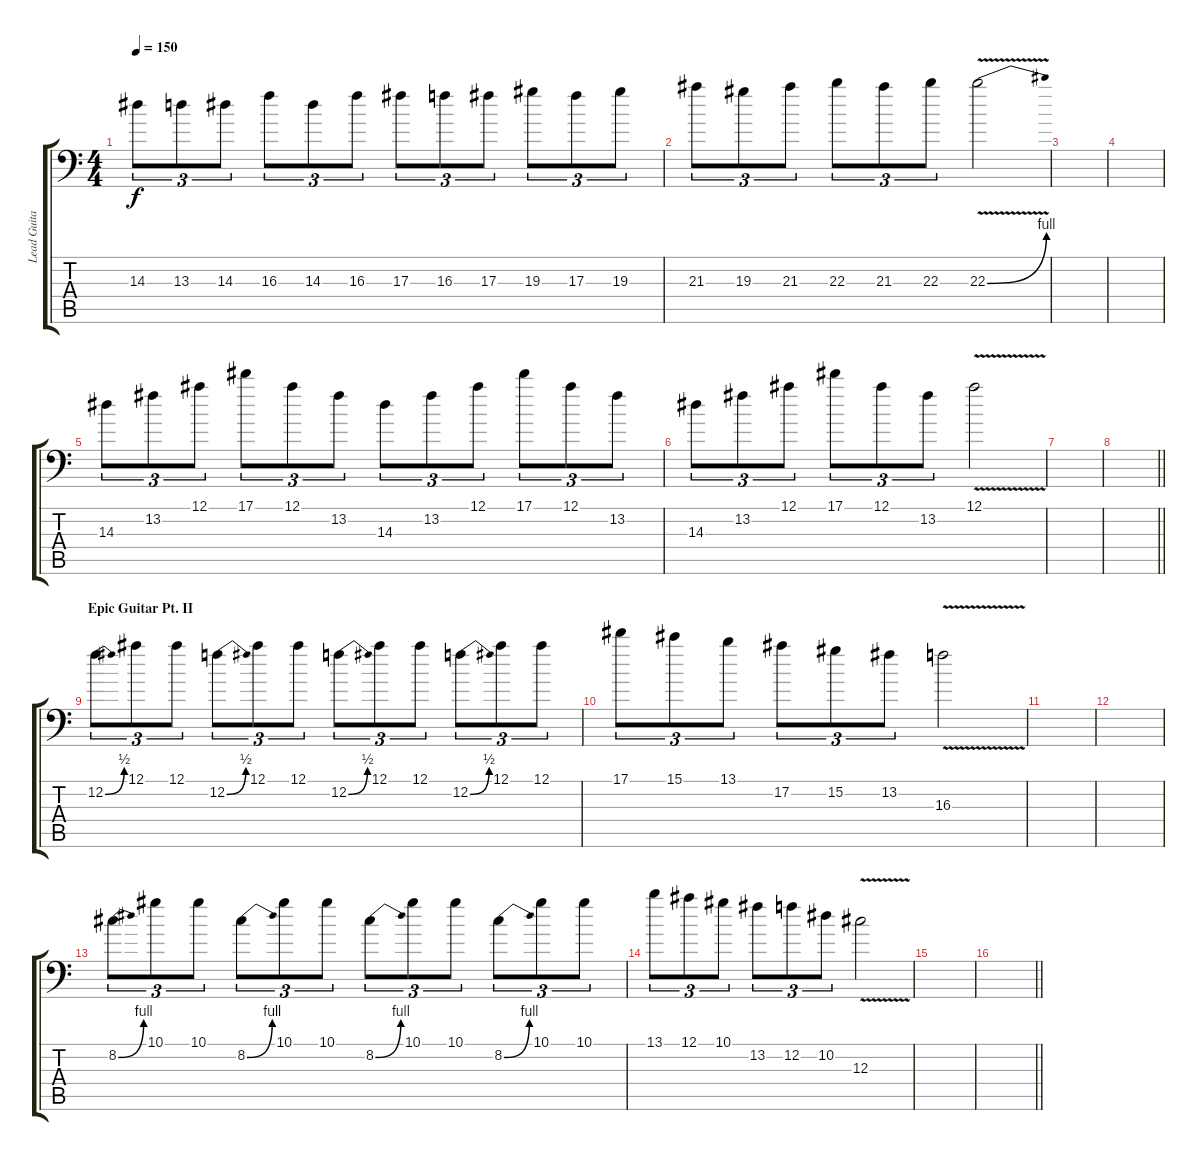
\track ("Lead Guitar II" "Lead Guita") {instrument distortionguitar}
\staff {score tabs}
\tuning (Bb3 F3 Db3 Ab2 Eb2 Bb1) {hide}
\ts (4 4)
\tempo 150
\clef f4
\ks c
14.3.8{tu (3 2) dy f} 13.3.8{tu (3 2)} 14.3.8{tu (3 2)} 16.3.8{tu (3 2)} 14.3.8{tu (3 2)} 16.3.8{tu (3 2)} 17.3.8{tu (3 2)} 16.3.8{tu (3 2)} 17.3.8{tu (3 2)} 19.3.8{tu (3 2)} 17.3.8{tu (3 2)} 19.3.8{tu (3 2)} |
21.3.8{tu (3 2)} 19.3.8{tu (3 2)} 21.3.8{tu (3 2)} 22.3.8{tu (3 2)} 21.3.8{tu (3 2)} 22.3.8{tu (3 2)} 22.3{be (bend 0 0 60 4) v}.2 |
|
|
14.3.8{tu (3 2)} 13.2.8{tu (3 2)} 12.1.8{tu (3 2)} 17.1.8{tu (3 2)} 12.1.8{tu (3 2)} 13.2.8{tu (3 2)} 14.3.8{tu (3 2)} 13.2.8{tu (3 2)} 12.1.8{tu (3 2)} 17.1.8{tu (3 2)} 12.1.8{tu (3 2)} 13.2.8{tu (3 2)} |
14.3.8{tu (3 2)} 13.2.8{tu (3 2)} 12.1.8{tu (3 2)} 17.1.8{tu (3 2)} 12.1.8{tu (3 2)} 13.2.8{tu (3 2)} 12.1{v}.2 |
|
\barLineRight lightlight
|
\section ("" "Epic Guitar Pt. II")
12.2{be (bend 0 0 60 2)}.8{tu (3 2)} 12.1.8{tu (3 2)} 12.1.8{tu (3 2)} 12.2{be (bend 0 0 60 2)}.8{tu (3 2)} 12.1.8{tu (3 2)} 12.1.8{tu (3 2)} 12.2{be (bend 0 0 60 2)}.8{tu (3 2)} 12.1.8{tu (3 2)} 12.1.8{tu (3 2)} 12.2{be (bend 0 0 60 2)}.8{tu (3 2)} 12.1.8{tu (3 2)} 12.1.8{tu (3 2)} |
17.1.8{tu (3 2)} 15.1.8{tu (3 2)} 13.1.8{tu (3 2)} 17.2.8{tu (3 2)} 15.2.8{tu (3 2)} 13.2.8{tu (3 2)} 16.3{v}.2 |
|
|
8.2{be (bend 0 0 60 4)}.8{tu (3 2)} 10.1.8{tu (3 2)} 10.1.8{tu (3 2)} 8.2{be (bend 0 0 60 4)}.8{tu (3 2)} 10.1.8{tu (3 2)} 10.1.8{tu (3 2)} 8.2{be (bend 0 0 60 4)}.8{tu (3 2)} 10.1.8{tu (3 2)} 10.1.8{tu (3 2)} 8.2{be (bend 0 0 60 4)}.8{tu (3 2)} 10.1.8{tu (3 2)} 10.1.8{tu (3 2)} |
13.1.8{tu (3 2)} 12.1.8{tu (3 2)} 10.1.8{tu (3 2)} 13.2.8{tu (3 2)} 12.2.8{tu (3 2)} 10.2.8{tu (3 2)} 12.3{v}.2 |
|
\barLineRight lightlight
